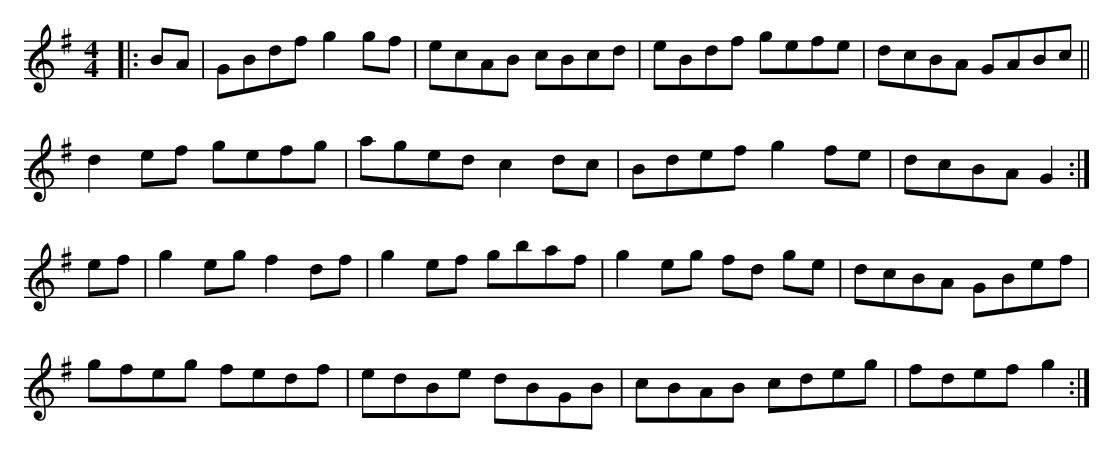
X:1
M:4/4
K:G
|:BA|GBdf g2gf|ecAB cBcd|eBdf gefe|dcBA GABc||
d2ef gefg|aged c2dc|Bdef g2fe|dcBA G2:|
ef|g2 eg f2 df|g2 ef gbaf|g2 eg fd ge|dcBA GBef|
gfeg fedf|edBe dBGB|cBAB cdeg|fdef g2:|
